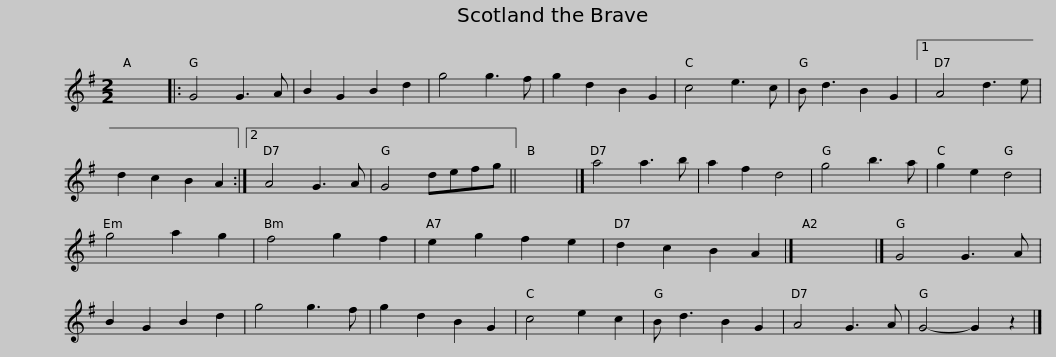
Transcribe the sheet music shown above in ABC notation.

X:1
L:1/8
M:2/2
I:linebreak $
K:G
V:1 treble
V:1
 x8 |: G4 G3 A | B2 G2 B2 d2 | g4 g3 f | g2 d2 B2 G2 | %5
 c4 e3 c | B d3 B2 G2 |1 A4 d3 e | d2 c2 B2 A2 :|2 A4 G3 A |$ %10
 G4 defg || x8 |] a4 a3 b | a2 f2 d4 | g4 b3 a | %15
 g2 e2 d4 | g4 a2 g2 | f4 g2 f2 | e2 g2 f2 e2 | d2 c2 B2 A2 |] %20
 x8 |]$ G4 G3 A | B2 G2 B2 d2 | g4 g3 f | g2 d2 B2 G2 | %25
 c4 e2 c2 | B d3 B2 G2 | A4 G3 A | G4- G2 z2 |] %29
